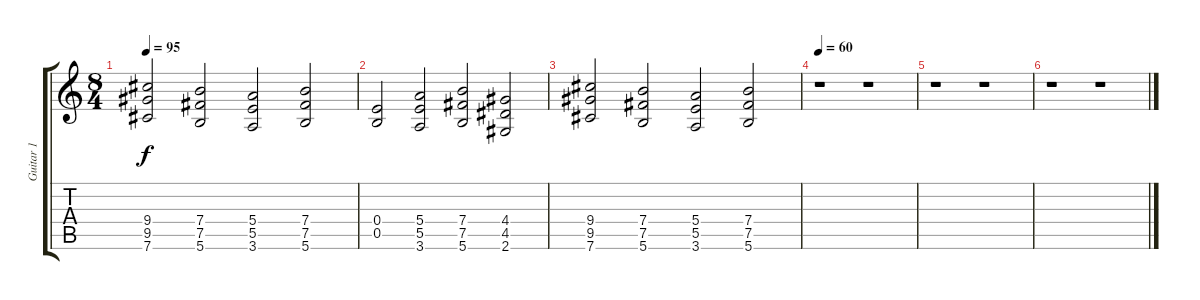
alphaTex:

\track ("Guitar 1" "Guitar 1") {instrument acousticguitarsteel}
\staff {score tabs}
\tuning (Gb4 Db4 A3 E3 B2 Gb2) {hide}
\ts (8 4)
\tempo 95
\clef g2
\ks c
(9.4 9.5 7.6).2{dy f} (7.4 7.5 5.6).2 (5.4 5.5 3.6).2 (7.4 7.5 5.6).2 |
(0.4 0.5).2{instrument distortionguitar} (5.4 5.5 3.6).2 (7.4 7.5 5.6).2 (4.4 4.5 2.6).2 |
(9.4 9.5 7.6).2{volume 0} (7.4 7.5 5.6).2 (5.4 5.5 3.6).2 (7.4 7.5 5.6).2 |
\tempo 60
r.1 r.1 |
r.1 r.1 |
r.1 r.1
